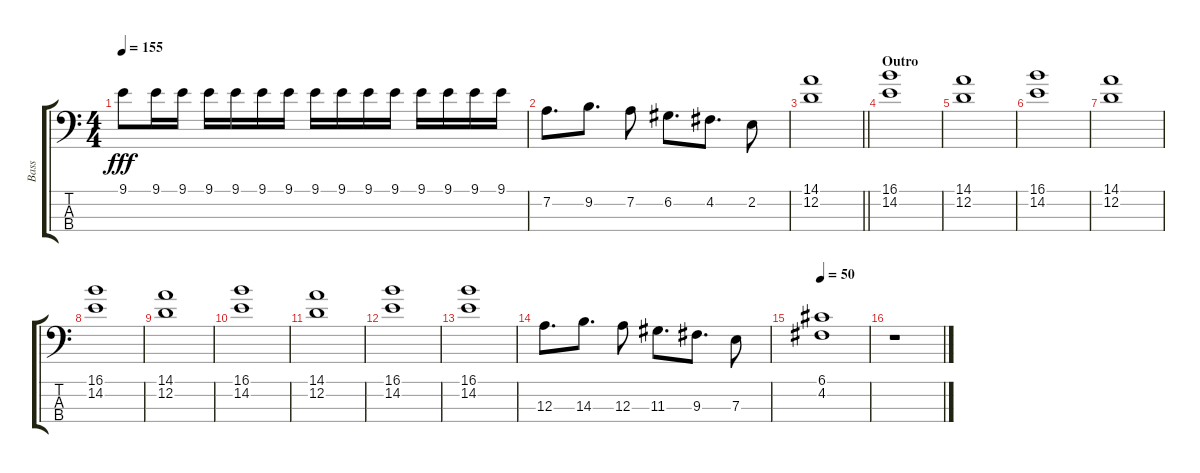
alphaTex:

\track ("Bass" "Bass") {instrument electricbasspick}
\staff {score tabs}
\tuning (G2 D2 A1 E1) {hide}
\ts (4 4)
\tempo 155
\clef f4
\ks c
9.1.8{dy fff} 9.1.16 9.1.16 9.1.16 9.1.16 9.1.16 9.1.16 9.1.16 9.1.16 9.1.16 9.1.16 9.1.16 9.1.16 9.1.16 9.1.16 |
7.2.8{d} 9.2.8{d} 7.2.8 6.2.8{d} 4.2.8{d} 2.2.8 |
\barLineRight lightlight
(14.1 12.2).1 |
\section ("" "Outro")
(16.1 14.2).1 |
(14.1 12.2).1 |
(16.1 14.2).1 |
(14.1 12.2).1 |
(16.1 14.2).1 |
(14.1 12.2).1 |
(16.1 14.2).1 |
(14.1 12.2).1 |
(16.1 14.2).1 |
(16.1 14.2).1 |
12.3.8{d volume 13} 14.3.8{d} 12.3.8 11.3.8{d} 9.3.8{d} 7.3.8 |
\tempo 50
(6.1 4.2).1 |
r.1
